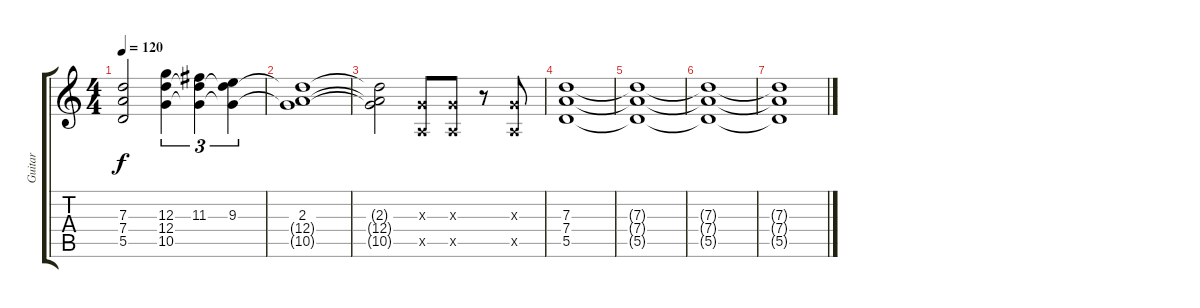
\track ("Guitar" "Guitar") {instrument distortionguitar}
\staff {score tabs}
\tuning (E4 B3 G3 D3 A2 E2) {hide}
\ts (4 4)
\tempo 120
\clef g2
\ks c
(7.3{t} 7.4{t} 5.5{t}).2{dy f} (12.3 12.4 10.5).4{tu (3 2)} (11.3 12.4{t} 10.5{t}).4{tu (3 2)} (9.3 12.4{t} 10.5{t}).4{tu (3 2)} |
(2.3 12.4{t} 10.5{t}).1 |
(2.3{t} 12.4{t} 10.5{t}).2 (0.3{x} 0.5{x}).8 (0.3{x} 0.5{x}).8 r.8 (0.3{x} 0.5{x}).8 |
(7.3 7.4 5.5).1 |
(7.3{t} 7.4{t} 5.5{t}).1 |
(7.3{t} 7.4{t} 5.5{t}).1 |
(7.3{t} 7.4{t} 5.5{t}).1
